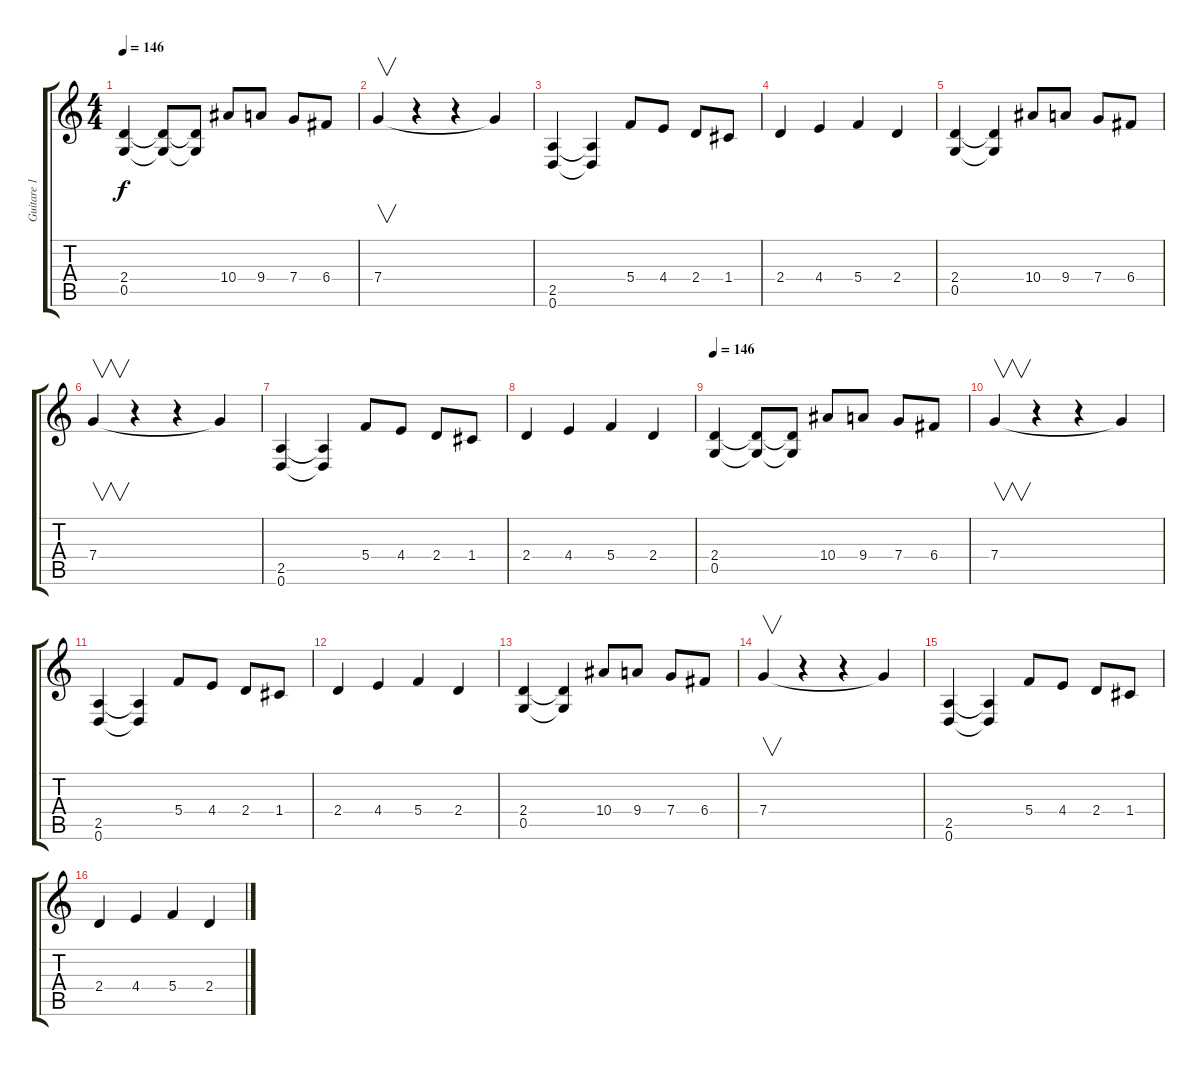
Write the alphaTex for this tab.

\track ("Guitare 1" "Guitare 1") {instrument distortionguitar}
\staff {score tabs}
\tuning (D4 A3 F3 C3 G2 D2) {hide}
\ts (4 4)
\tempo 146
\tempo 136
\tempo 146
\clef g2
\ks c
(2.4 0.5).4{dy f instrument distortionguitar} (2.4{t} 0.5{t}).8 (2.4{t} 0.5{t}).8 10.4.8 9.4.8 7.4.8 6.4.8 |
7.4.4{v} r.4 r.4 7.4{t}.4 |
(2.5 0.6).4 (2.5{t} 0.6{t}).4 5.4.8 4.4.8 2.4.8 1.4.8 |
2.4.4 4.4.4 5.4.4 2.4.4 |
(2.4 0.5).4 (2.4{t} 0.5{t}).4 10.4.8 9.4.8 7.4.8 6.4.8 |
7.4.4{v} r.4 r.4 7.4{t}.4 |
(2.5 0.6).4 (2.5{t} 0.6{t}).4 5.4.8 4.4.8 2.4.8 1.4.8 |
2.4.4 4.4.4 5.4.4 2.4.4 |
\tempo 146
(2.4 0.5).4 (2.4{t} 0.5{t}).8 (2.4{t} 0.5{t}).8 10.4.8 9.4.8 7.4.8 6.4.8 |
7.4.4{v} r.4 r.4 7.4{t}.4 |
(2.5 0.6).4 (2.5{t} 0.6{t}).4 5.4.8 4.4.8 2.4.8 1.4.8 |
2.4.4 4.4.4 5.4.4 2.4.4 |
(2.4 0.5).4 (2.4{t} 0.5{t}).4 10.4.8 9.4.8 7.4.8 6.4.8 |
7.4.4{v} r.4 r.4 7.4{t}.4 |
(2.5 0.6).4 (2.5{t} 0.6{t}).4 5.4.8 4.4.8 2.4.8 1.4.8 |
2.4.4 4.4.4 5.4.4 2.4.4
